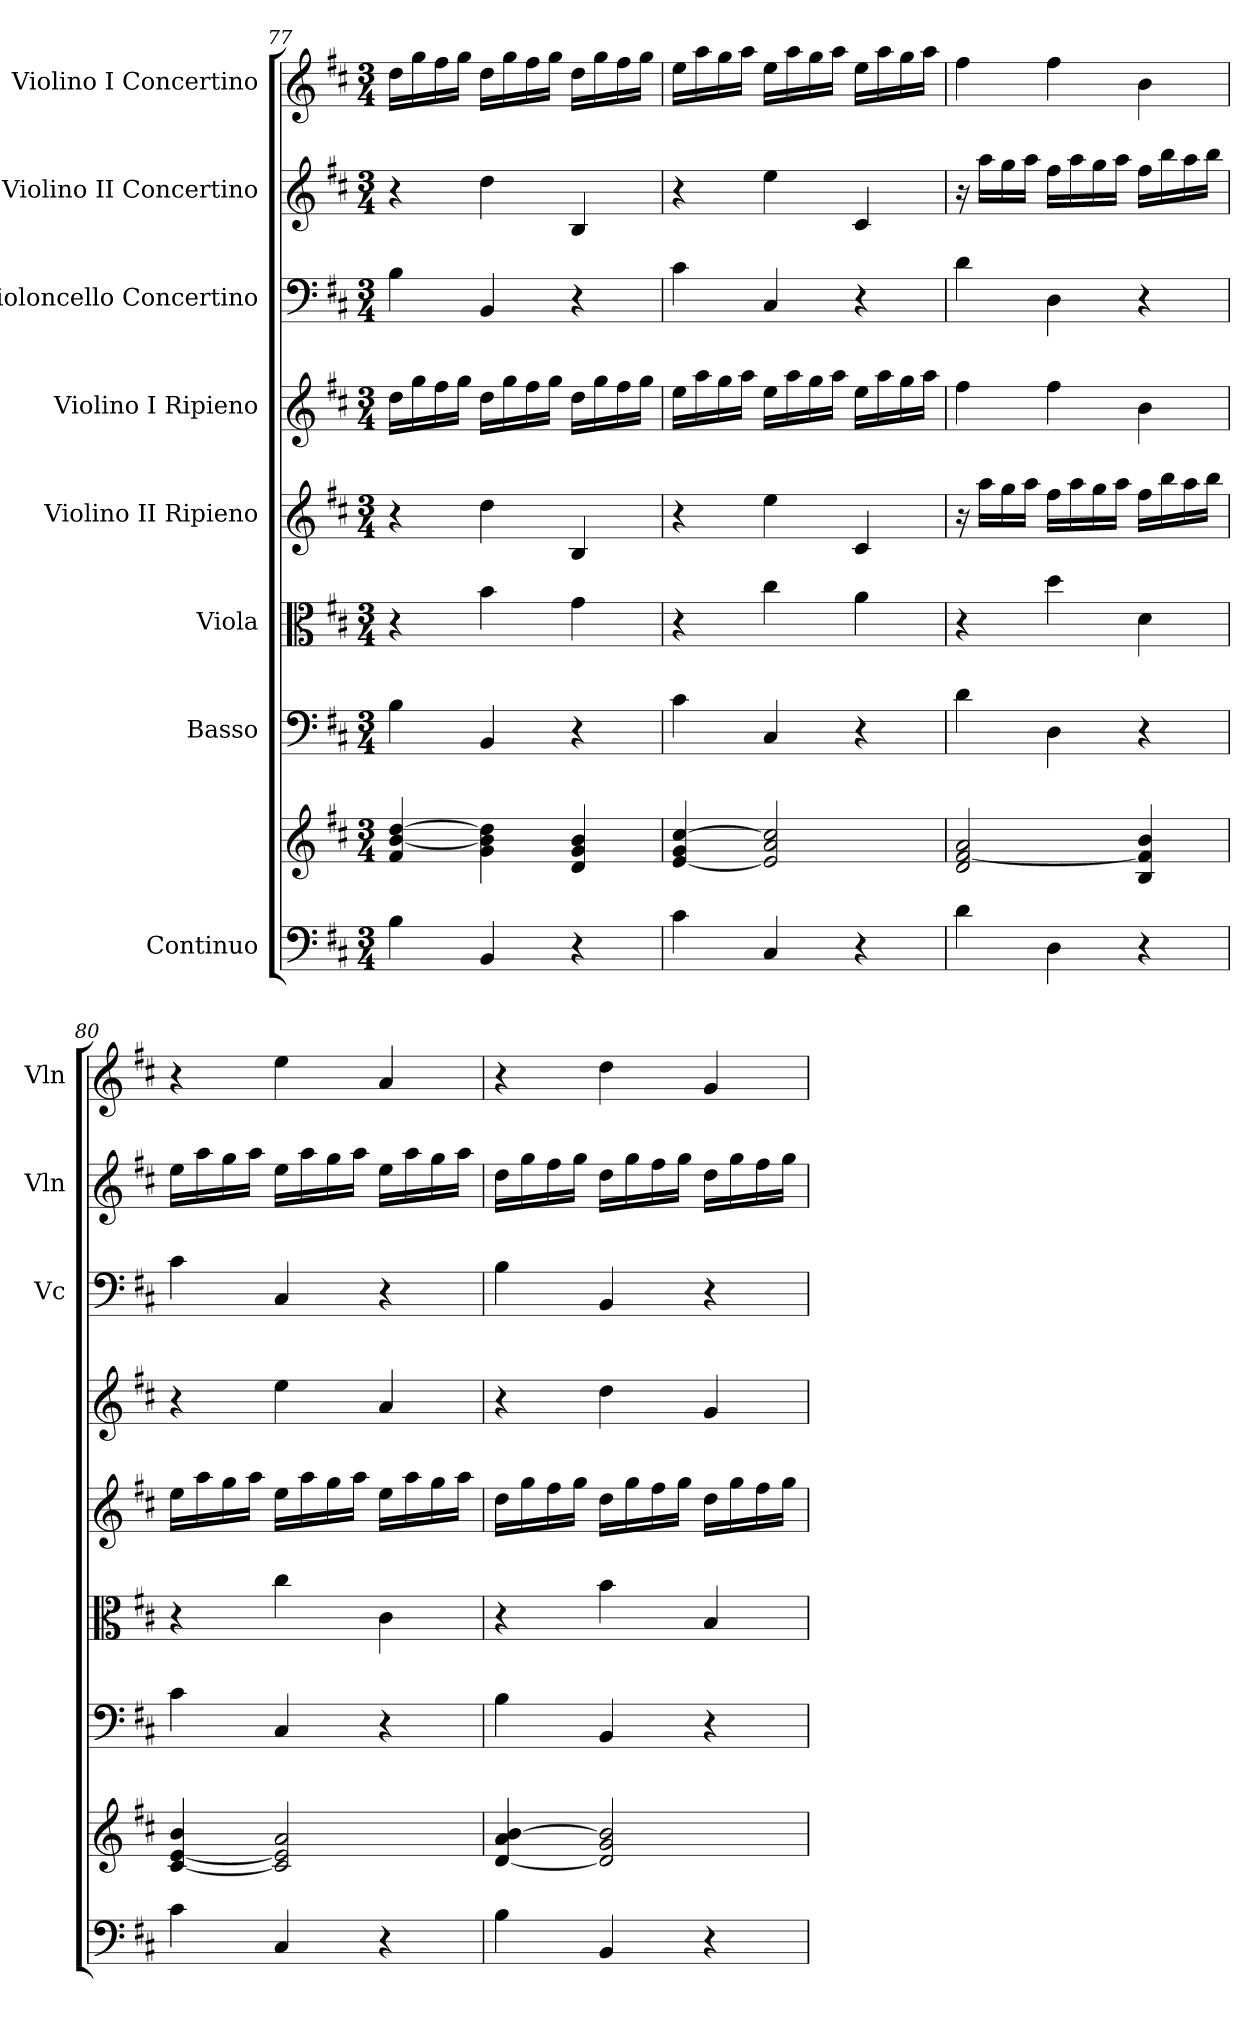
**kern	**kern	**kern	**kern	**kern	**kern	**kern	**kern	**kern
*part8	*part8	*part7	*part6	*part5	*part4	*part3	*part2	*part1
*staff9	*staff8	*staff7	*staff6	*staff5	*staff4	*staff3	*staff2	*staff1
*I"Continuo	*	*I"Basso	*I"Viola	*I"Violino II Ripieno	*I"Violino I Ripieno	*I"Violoncello Concertino	*I"Violino II Concertino	*I"Violino I Concertino
*	*	*	*	*	*	*I'Vc	*I'Vln	*I'Vln
*clefF4	*clefG2	*clefF4	*clefC3	*clefG2	*clefG2	*clefF4	*clefG2	*clefG2
*k[f#c#]	*k[f#c#]	*k[f#c#]	*k[f#c#]	*k[f#c#]	*k[f#c#]	*k[f#c#]	*k[f#c#]	*k[f#c#]
*M3/4	*M3/4	*M3/4	*M3/4	*M3/4	*M3/4	*M3/4	*M3/4	*M3/4
=77	=77	=77	=77	=77	=77	=77	=77	=77
4B\	4f#/ [4b/ [4dd/	4B\	4r	4r	16dd\LL	4B\	4r	16dd\LL
.	.	.	.	.	16gg\	.	.	16gg\
.	.	.	.	.	16ff#\	.	.	16ff#\
.	.	.	.	.	16gg\JJ	.	.	16gg\JJ
4BB/	4g\ 4b\] 4dd\]	4BB/	4b\	4dd\	16dd\LL	4BB/	4dd\	16dd\LL
.	.	.	.	.	16gg\	.	.	16gg\
.	.	.	.	.	16ff#\	.	.	16ff#\
.	.	.	.	.	16gg\JJ	.	.	16gg\JJ
4r	4d/ 4g/ 4b/	4r	4g\	4B/	16dd\LL	4r	4B/	16dd\LL
.	.	.	.	.	16gg\	.	.	16gg\
.	.	.	.	.	16ff#\	.	.	16ff#\
.	.	.	.	.	16gg\JJ	.	.	16gg\JJ
=78	=78	=78	=78	=78	=78	=78	=78	=78
4c#\	[4e/ 4g/ [4cc#/	4c#\	4r	4r	16ee\LL	4c#\	4r	16ee\LL
.	.	.	.	.	16aa\	.	.	16aa\
.	.	.	.	.	16gg\	.	.	16gg\
.	.	.	.	.	16aa\JJ	.	.	16aa\JJ
4C#/	2e/] 2a/ 2cc#/]	4C#/	4cc#\	4ee\	16ee\LL	4C#/	4ee\	16ee\LL
.	.	.	.	.	16aa\	.	.	16aa\
.	.	.	.	.	16gg\	.	.	16gg\
.	.	.	.	.	16aa\JJ	.	.	16aa\JJ
4r	.	4r	4a\	4c#/	16ee\LL	4r	4c#/	16ee\LL
.	.	.	.	.	16aa\	.	.	16aa\
.	.	.	.	.	16gg\	.	.	16gg\
.	.	.	.	.	16aa\JJ	.	.	16aa\JJ
=79	=79	=79	=79	=79	=79	=79	=79	=79
4d\	2d/ [2f#/ 2a/	4d\	4r	16r	4ff#\	4d\	16r	4ff#\
.	.	.	.	16aa\LL	.	.	16aa\LL	.
.	.	.	.	16gg\	.	.	16gg\	.
.	.	.	.	16aa\JJ	.	.	16aa\JJ	.
4D\	.	4D\	4dd\	16ff#\LL	4ff#\	4D\	16ff#\LL	4ff#\
.	.	.	.	16aa\	.	.	16aa\	.
.	.	.	.	16gg\	.	.	16gg\	.
.	.	.	.	16aa\JJ	.	.	16aa\JJ	.
4r	4B/ 4f#/] 4b/	4r	4d\	16ff#\LL	4b\	4r	16ff#\LL	4b\
.	.	.	.	16bb\	.	.	16bb\	.
.	.	.	.	16aa\	.	.	16aa\	.
.	.	.	.	16bb\JJ	.	.	16bb\JJ	.
=80	=80	=80	=80	=80	=80	=80	=80	=80
4c#\	[4c#/ [4e/ 4b/	4c#\	4r	16ee\LL	4r	4c#\	16ee\LL	4r
.	.	.	.	16aa\	.	.	16aa\	.
.	.	.	.	16gg\	.	.	16gg\	.
.	.	.	.	16aa\JJ	.	.	16aa\JJ	.
4C#/	2c#/] 2e/] 2a/	4C#/	4cc#\	16ee\LL	4ee\	4C#/	16ee\LL	4ee\
.	.	.	.	16aa\	.	.	16aa\	.
.	.	.	.	16gg\	.	.	16gg\	.
.	.	.	.	16aa\JJ	.	.	16aa\JJ	.
4r	.	4r	4c#\	16ee\LL	4a/	4r	16ee\LL	4a/
.	.	.	.	16aa\	.	.	16aa\	.
.	.	.	.	16gg\	.	.	16gg\	.
.	.	.	.	16aa\JJ	.	.	16aa\JJ	.
!!LO:PB:g=z
=81	=81	=81	=81	=81	=81	=81	=81	=81
4B\	[4d/ 4a/ [4b/	4B\	4r	16dd\LL	4r	4B\	16dd\LL	4r
.	.	.	.	16gg\	.	.	16gg\	.
.	.	.	.	16ff#\	.	.	16ff#\	.
.	.	.	.	16gg\JJ	.	.	16gg\JJ	.
4BB/	2d/] 2g/ 2b/]	4BB/	4b\	16dd\LL	4dd\	4BB/	16dd\LL	4dd\
.	.	.	.	16gg\	.	.	16gg\	.
.	.	.	.	16ff#\	.	.	16ff#\	.
.	.	.	.	16gg\JJ	.	.	16gg\JJ	.
4r	.	4r	4B/	16dd\LL	4g/	4r	16dd\LL	4g/
.	.	.	.	16gg\	.	.	16gg\	.
.	.	.	.	16ff#\	.	.	16ff#\	.
.	.	.	.	16gg\JJ	.	.	16gg\JJ	.
=	=	=	=	=	=	=	=	=
*-	*-	*-	*-	*-	*-	*-	*-	*-
